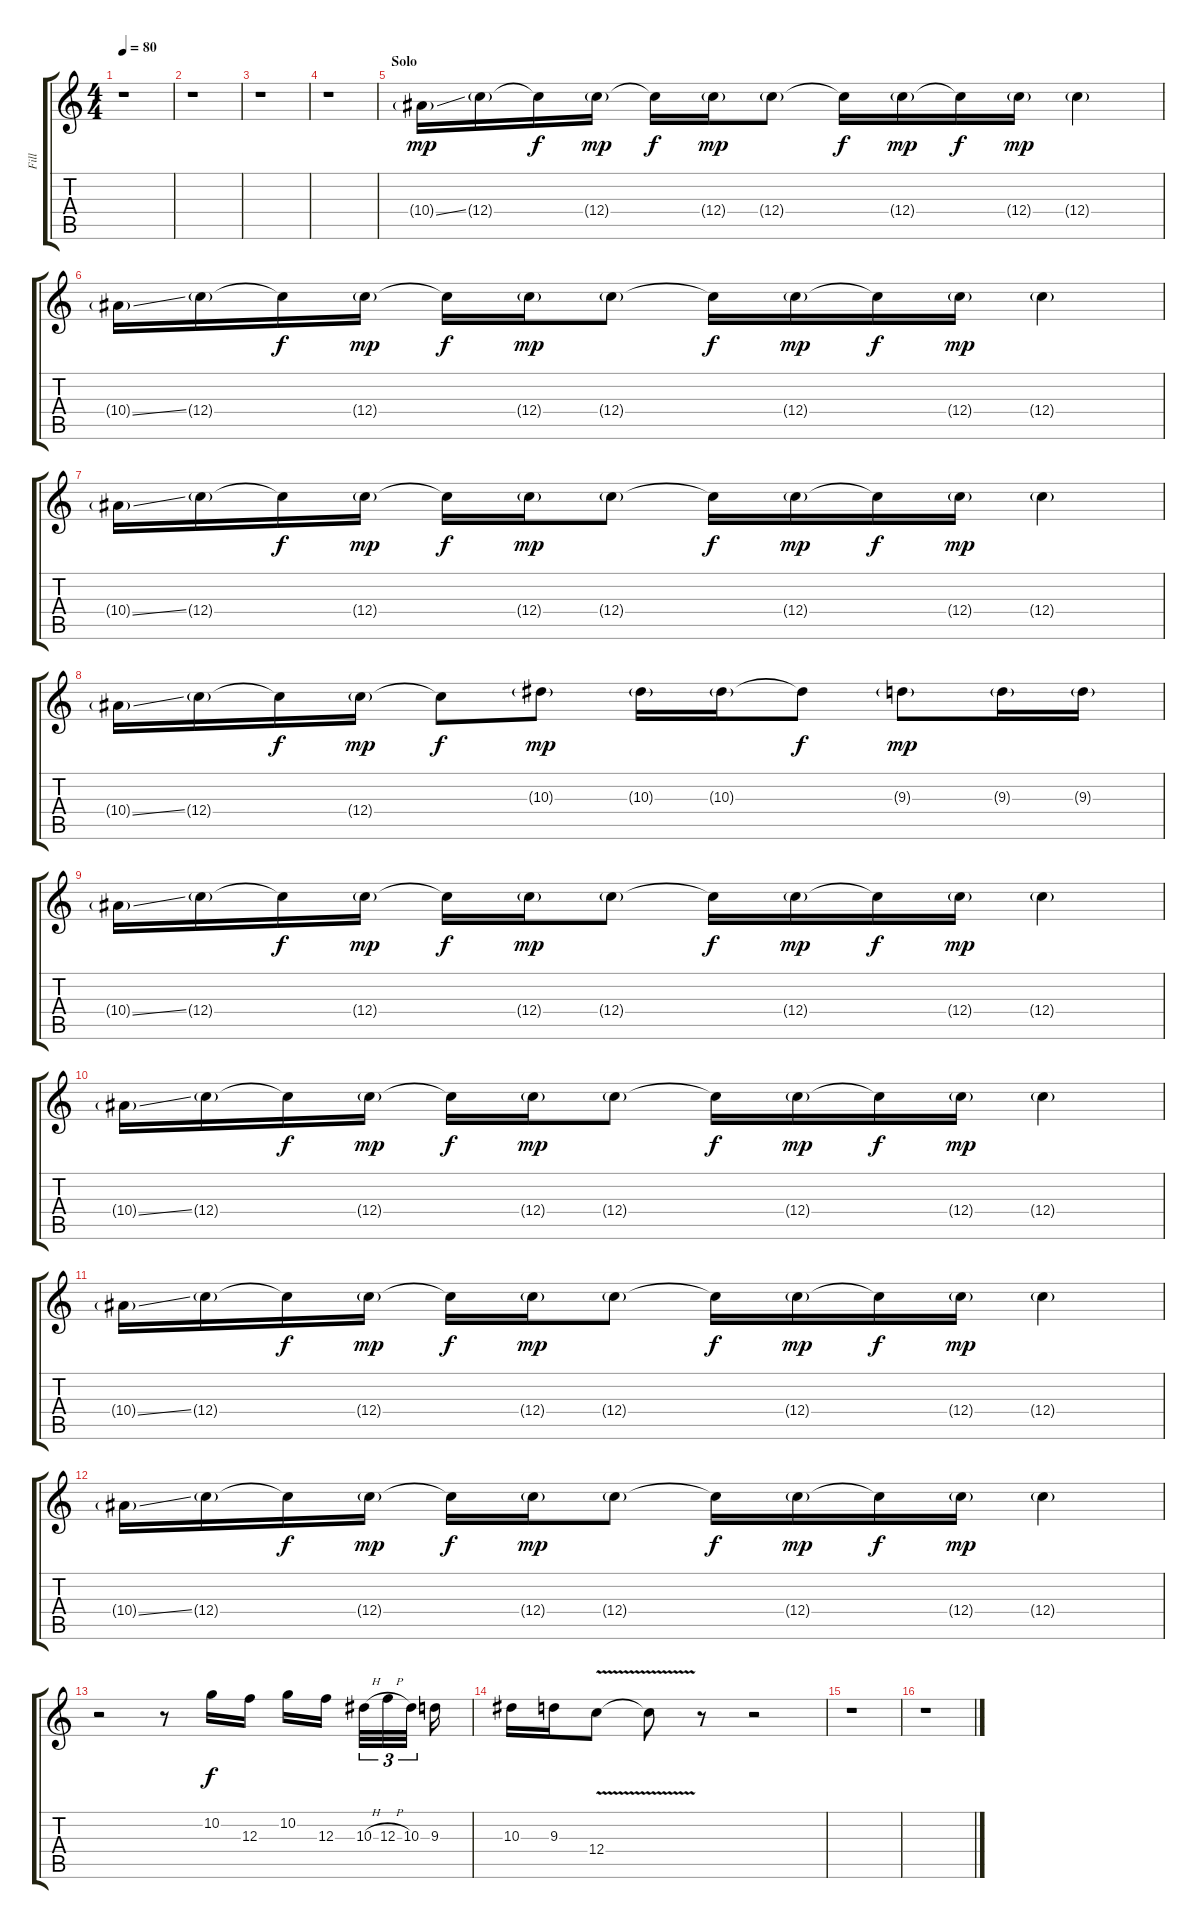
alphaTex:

\track ("Fill" "Fill") {instrument acousticguitarsteel}
\staff {score tabs}
\tuning (D4 A3 F3 C3 G2 C2) {hide}
\ts (4 4)
\tempo 80
\clef g2
\ks c
r.1{dy mp} |
r.1 |
r.1 |
r.1 |
\section ("" "Solo")
10.4{ss g}.16 12.4{g}.16 12.4{t}.16{dy f} 12.4{g}.16{dy mp} 12.4{t}.16{dy f} 12.4{g}.16{dy mp} 12.4{g}.8 12.4{t}.16{dy f} 12.4{g}.16{dy mp} 12.4{t}.16{dy f} 12.4{g}.16{dy mp} 12.4{g}.4 |
10.4{ss g}.16 12.4{g}.16 12.4{t}.16{dy f} 12.4{g}.16{dy mp} 12.4{t}.16{dy f} 12.4{g}.16{dy mp} 12.4{g}.8 12.4{t}.16{dy f} 12.4{g}.16{dy mp} 12.4{t}.16{dy f} 12.4{g}.16{dy mp} 12.4{g}.4 |
10.4{ss g}.16 12.4{g}.16 12.4{t}.16{dy f} 12.4{g}.16{dy mp} 12.4{t}.16{dy f} 12.4{g}.16{dy mp} 12.4{g}.8 12.4{t}.16{dy f} 12.4{g}.16{dy mp} 12.4{t}.16{dy f} 12.4{g}.16{dy mp} 12.4{g}.4 |
10.4{ss g}.16 12.4{g}.16 12.4{t}.16{dy f} 12.4{g}.16{dy mp} 12.4{t}.8{dy f} 10.3{g}.8{dy mp} 10.3{g}.16 10.3{g}.16 10.3{t}.8{dy f} 9.3{g}.8{dy mp} 9.3{g}.16 9.3{g}.16 |
10.4{ss g}.16 12.4{g}.16 12.4{t}.16{dy f} 12.4{g}.16{dy mp} 12.4{t}.16{dy f} 12.4{g}.16{dy mp} 12.4{g}.8 12.4{t}.16{dy f} 12.4{g}.16{dy mp} 12.4{t}.16{dy f} 12.4{g}.16{dy mp} 12.4{g}.4 |
10.4{ss g}.16 12.4{g}.16 12.4{t}.16{dy f} 12.4{g}.16{dy mp} 12.4{t}.16{dy f} 12.4{g}.16{dy mp} 12.4{g}.8 12.4{t}.16{dy f} 12.4{g}.16{dy mp} 12.4{t}.16{dy f} 12.4{g}.16{dy mp} 12.4{g}.4 |
10.4{ss g}.16 12.4{g}.16 12.4{t}.16{dy f} 12.4{g}.16{dy mp} 12.4{t}.16{dy f} 12.4{g}.16{dy mp} 12.4{g}.8 12.4{t}.16{dy f} 12.4{g}.16{dy mp} 12.4{t}.16{dy f} 12.4{g}.16{dy mp} 12.4{g}.4 |
10.4{ss g}.16 12.4{g}.16 12.4{t}.16{dy f} 12.4{g}.16{dy mp} 12.4{t}.16{dy f} 12.4{g}.16{dy mp} 12.4{g}.8 12.4{t}.16{dy f} 12.4{g}.16{dy mp} 12.4{t}.16{dy f} 12.4{g}.16{dy mp} 12.4{g}.4 |
r.2 r.8 10.2.16{dy f} 12.3.16 10.2.16 12.3.16 10.3{h}.32{tu (3 2)} 12.3{h}.32{tu (3 2)} 10.3.32{tu (3 2)} 9.3.16 |
10.3.16 9.3.16 12.4{v}.8 12.4{t}.8 r.8 r.2 |
r.1 |
r.1
